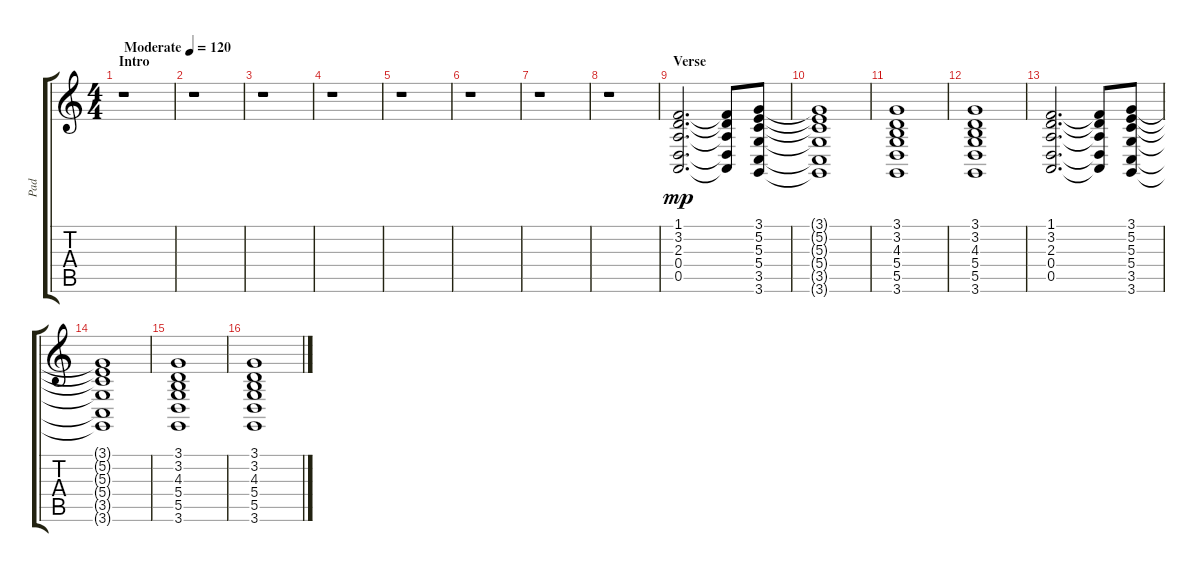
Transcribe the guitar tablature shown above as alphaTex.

\track ("Pad" "Pad") {instrument pad2warm}
\staff {score tabs}
\tuning (E4 B3 G3 D3 A2 E2) {hide}
\ts (4 4)
\section ("" "Intro")
\tempo (120 "Moderate")
\clef g2
\ks c
r.1{dy mp instrument pad2warm} |
r.1 |
r.1 |
r.1 |
r.1 |
r.1 |
r.1 |
r.1 |
\section ("" "Verse")
(1.1 3.2 2.3 0.4 0.5).2{d} (1.1{t} 3.2{t} 2.3{t} 0.4{t} 0.5{t}).8 (3.1 5.2 5.3 5.4 3.5 3.6).8 |
(3.1{t} 5.2{t} 5.3{t} 5.4{t} 3.5{t} 3.6{t}).1 |
(3.1 3.2 4.3 5.4 5.5 3.6).1 |
(3.1 3.2 4.3 5.4 5.5 3.6).1 |
(1.1 3.2 2.3 0.4 0.5).2{d} (1.1{t} 3.2{t} 2.3{t} 0.4{t} 0.5{t}).8 (3.1 5.2 5.3 5.4 3.5 3.6).8 |
(3.1{t} 5.2{t} 5.3{t} 5.4{t} 3.5{t} 3.6{t}).1 |
(3.1 3.2 4.3 5.4 5.5 3.6).1 |
(3.1 3.2 4.3 5.4 5.5 3.6).1
